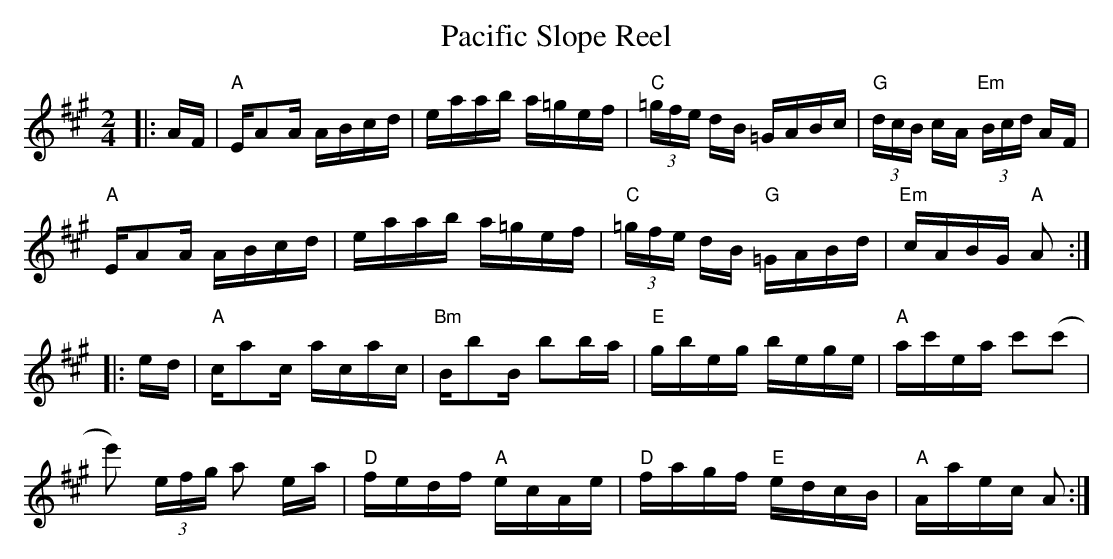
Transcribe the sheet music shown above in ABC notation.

X:1
T: Pacific Slope Reel
M: 2/4
L: 1/16
K: A
|:AF|\
"A"EA2A ABcd|eaab a=gef|"C"(3=gfe dB =GABc|"G"(3dcB cA "Em"(3Bcd AF|
"A"EA2A ABcd|eaab a=gef|"C"(3=gfe dB "G"=GABd|"Em"cABG "A"A2:|
|:ed|\
"A"ca2c acac|"Bm"Bb2B b2ba|"E"gbeg bege|"A"ac'ea c'2(c'2|
e'2) (3efg a2 ea|"D"fedf "A"ecAe|"D"fagf "E"edcB|"A"Aaec A2:|
